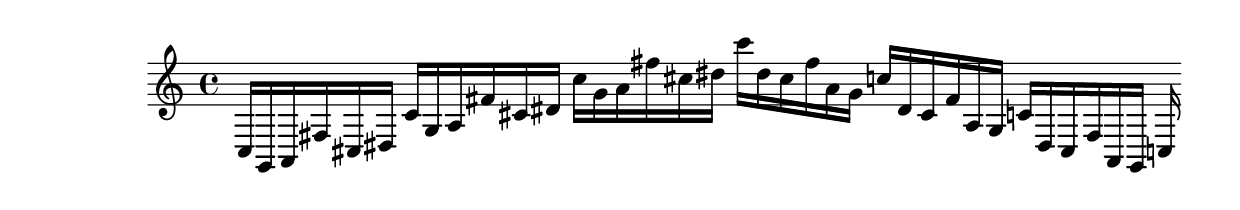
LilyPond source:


\new PianoStaff <<
\cadenzaOn
\new Staff = "right" {
\clef treble
    c16 [ g, a, fis cis dis ]
    c' [ g a fis' cis' dis' ]
    c'' [ g' a' fis'' cis'' dis'' ]
    c''' [ dis'' cis'' fis'' a' g' ]
    c'' [ dis' cis' fis' a g ]
    c' [ dis cis fis a, g, ]
    c
}
>>
